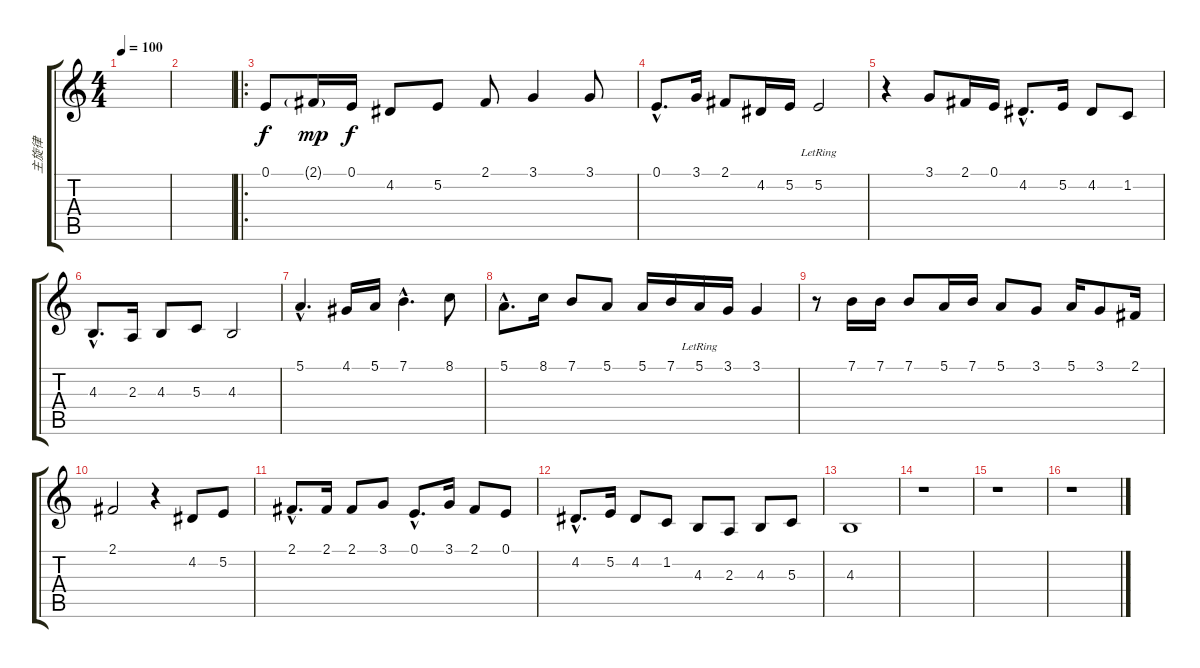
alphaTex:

\track ("主旋律" "主旋律") {instrument pad7halo}
\staff {score tabs}
\tuning (E4 B3 G3 D3 A2 E2) {hide}
\ts (4 4)
\tempo 100
\clef g2
\ks c
|
|
\ro
0.1.8 2.1{g}.16{dy mp} 0.1.16{dy f} 4.2.8 5.2.8 2.1.8 3.1.4 3.1.8 |
0.1{hac}.8{d} 3.1.16 2.1.8 4.2.16 5.2.16 5.2{lr}.2 |
r.4 3.1.8 2.1.16 0.1.16 4.2{hac}.8{d} 5.2.16 4.2.8 1.2.8 |
4.3{hac}.8{d} 2.3.16 4.3.8 5.3.8 4.3.2 |
5.1{hac}.4{d} 4.1.16 5.1.16 7.1{hac}.4{d} 8.1.8 |
5.1{hac}.8{d} 8.1.16 7.1.8 5.1.8 5.1.16 7.1.16 5.1{lr}.16 3.1.16 3.1.4 |
r.8 7.1.16 7.1.16 7.1.8 5.1.16 7.1.16 5.1.8 3.1.8 5.1.16 3.1.8 2.1.16 |
2.1.2 r.4 4.2.8 5.2.8 |
2.1{hac}.8{d} 2.1.16 2.1.8 3.1.8 0.1{hac}.8{d} 3.1.16 2.1.8 0.1.8 |
4.2{hac}.8{d} 5.2.16 4.2.8 1.2.8 4.3.8 2.3.8 4.3.8 5.3.8 |
4.3.1 |
r.1 |
r.1 |
r.1
